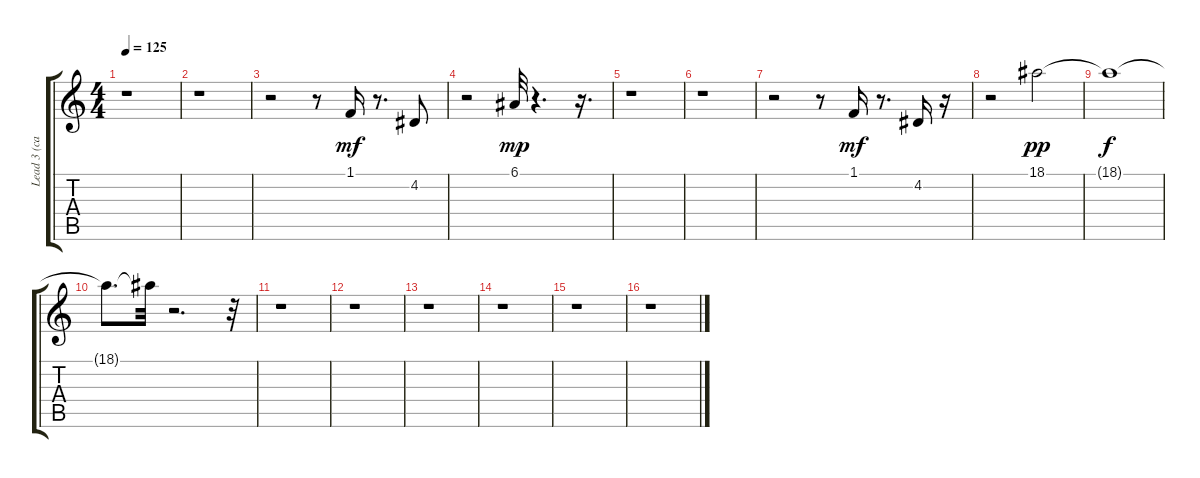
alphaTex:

\track ("Lead 3 (calliope lead)" "Lead 3 (ca") {instrument lead6voice}
\staff {score tabs}
\tuning (E4 B3 G3 D3 A2 E2) {hide}
\ts (4 4)
\tempo 125
\clef g2
\ks c
r.1{dy mp} |
r.1 |
r.2 r.8 1.1.16{dy mf} r.8{d} 4.2.8 |
r.2 6.1.32{dy mp} r.4{d} r.16{d} |
r.1 |
r.1 |
r.2 r.8 1.1.16{dy mf} r.8{d} 4.2.16 r.16 |
r.2 18.1.2{dy pp} |
18.1{t}.1{dy f} |
18.1{t}.8{d} 18.1{t}.32 r.2{d} r.32 |
r.1 |
r.1 |
r.1 |
r.1 |
r.1 |
r.1
